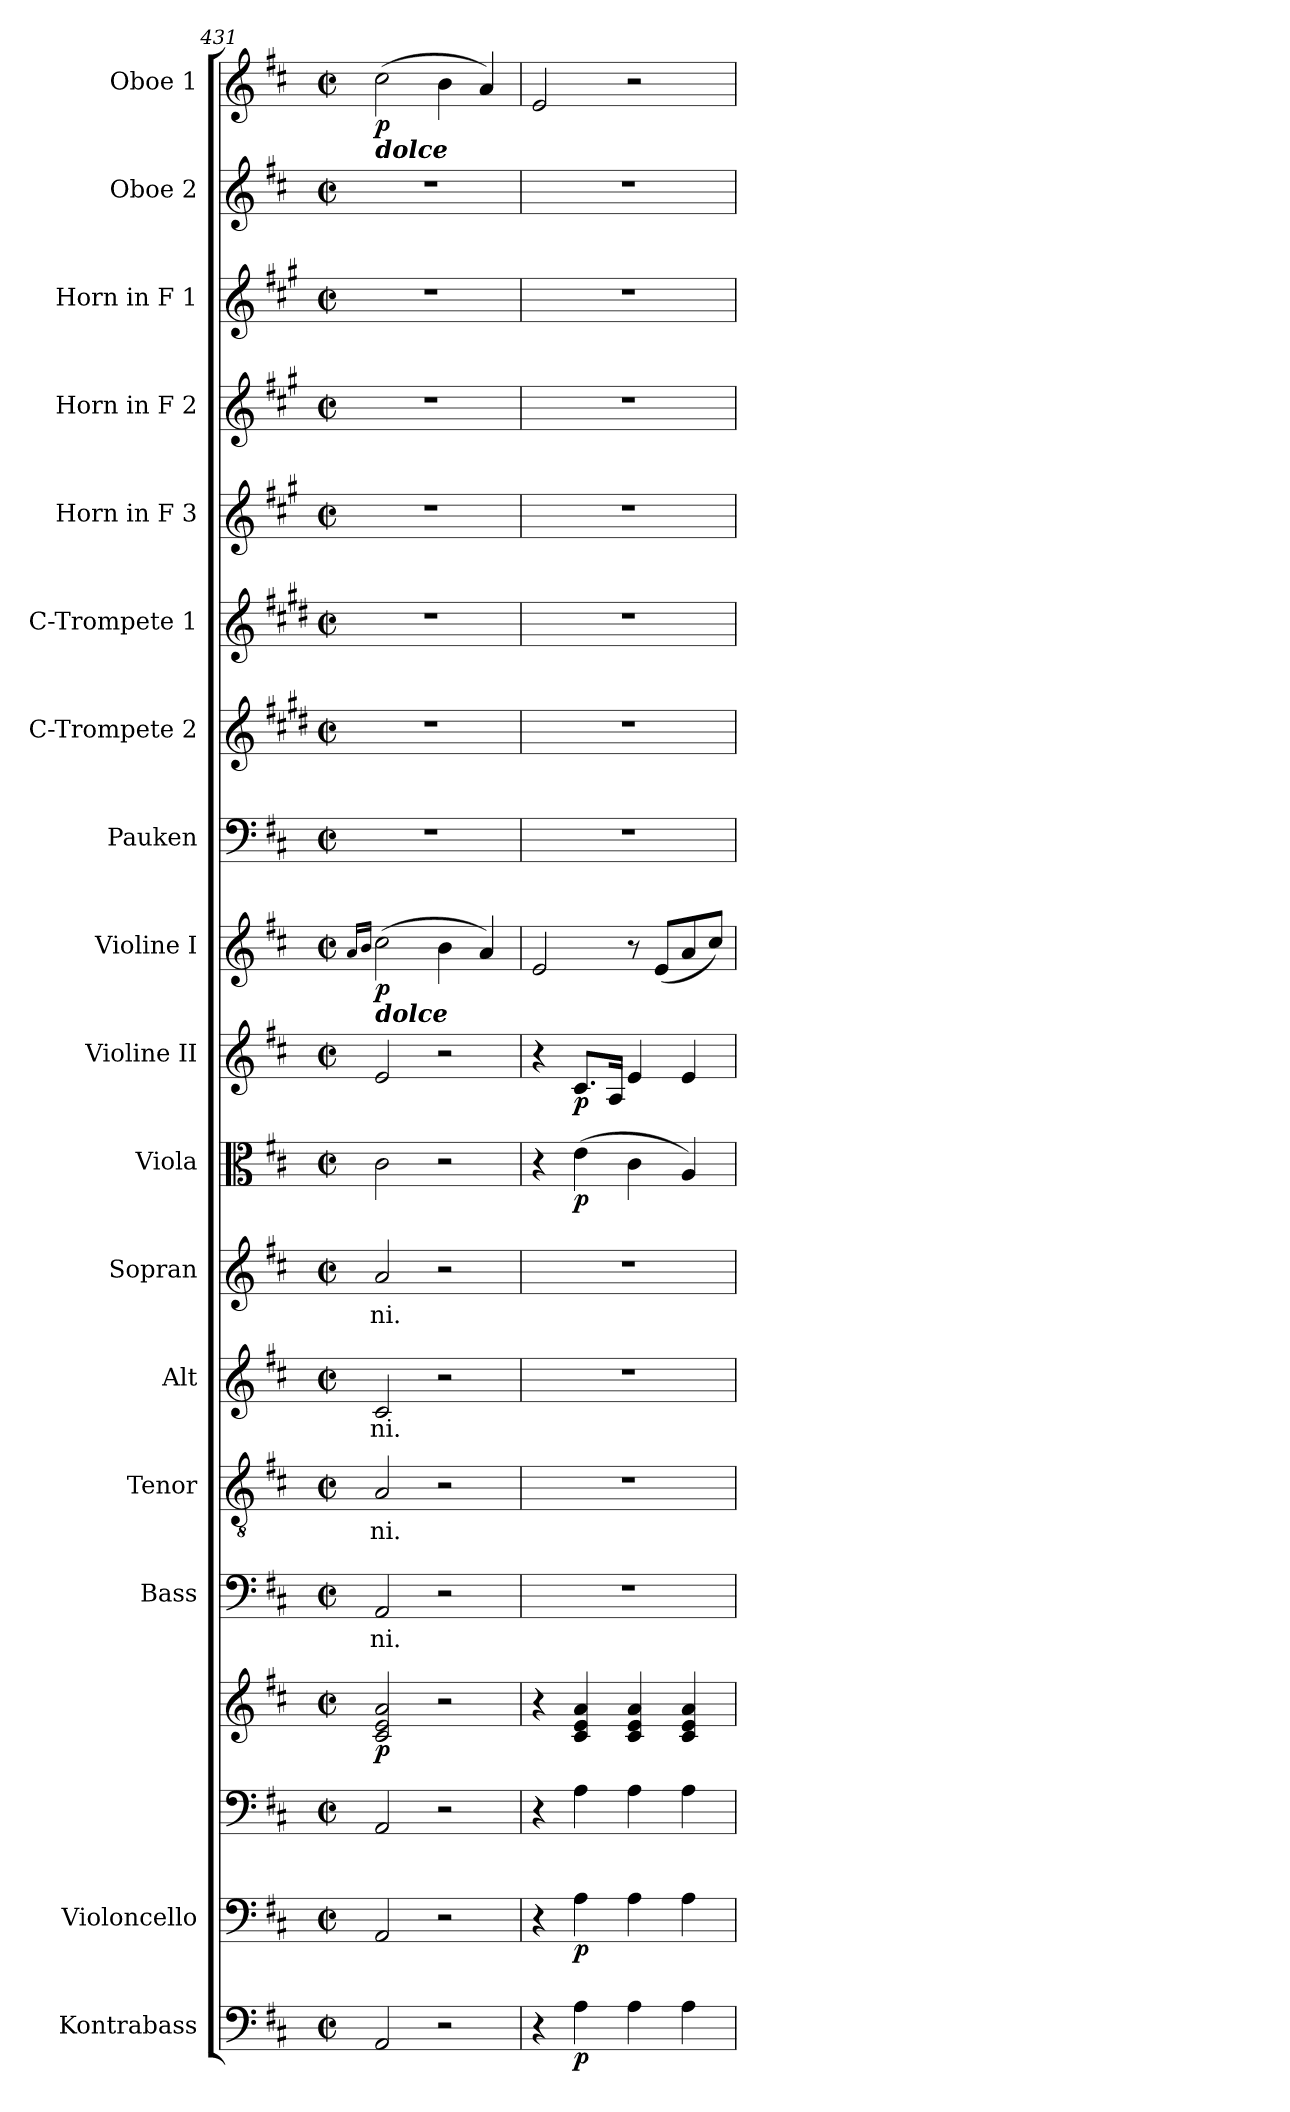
**kern	**dynam	**kern	**dynam	**kern	**kern	**dynam	**kern	**text	**kern	**text	**kern	**text	**kern	**text	**kern	**dynam	**kern	**dynam	**kern	**dynam	**kern	**kern	**kern	**kern	**kern	**kern	**kern	**kern	**dynam
*part18	*part18	*part17	*part17	*part16	*part16	*part16	*part15	*part15	*part14	*part14	*part13	*part13	*part12	*part12	*part11	*part11	*part10	*part10	*part9	*part9	*part8	*part7	*part6	*part5	*part4	*part3	*part2	*part1	*part1
*staff19	*staff19	*staff18	*staff18	*staff17	*staff16	*staff16/17	*staff15	*staff15	*staff14	*staff14	*staff13	*staff13	*staff12	*staff12	*staff11	*staff11	*staff10	*staff10	*staff9	*staff9	*staff8	*staff7	*staff6	*staff5	*staff4	*staff3	*staff2	*staff1	*staff1
*I"Kontrabass	*	*I"Violoncello	*	*	*	*	*I"Bass	*	*I"Tenor	*	*I"Alt	*	*I"Sopran	*	*I"Viola	*	*I"Violine II	*	*I"Violine I	*	*I"Pauken	*I"C-Trompete 2	*I"C-Trompete 1	*I"Horn in F 3	*I"Horn in F 2	*I"Horn in F 1	*I"Oboe 2	*I"Oboe 1	*
*I'Kb.	*	*I'Vc.	*	*	*	*	*I'B.	*	*I'T.	*	*I'A.	*	*I'S.	*	*I'Vla.	*	*I'Vl. II	*	*I'Vl. I	*	*I'Pk.	*I'C Trp. 2	*I'C Trp. 1	*	*	*	*I'Ob. 2	*I'Ob. 1	*
!!LO:PB:g=z
*clefF4	*	*clefF4	*	*clefF4	*clefG2	*	*clefF4	*	*clefGv2	*	*clefG2	*	*clefG2	*	*clefC3	*	*clefG2	*	*clefG2	*	*clefF4	*clefG2	*clefG2	*clefG2	*clefG2	*clefG2	*clefG2	*clefG2	*
*ITrd7c12	*	*	*	*	*	*	*	*	*	*	*	*	*	*	*	*	*	*	*	*	*	*ITrd1c2	*ITrd1c2	*ITrd4c7	*ITrd4c7	*ITrd4c7	*	*	*
*k[f#c#]	*	*k[f#c#]	*	*k[f#c#]	*k[f#c#]	*	*k[f#c#]	*	*k[f#c#]	*	*k[f#c#]	*	*k[f#c#]	*	*k[f#c#]	*	*k[f#c#]	*	*k[f#c#]	*	*k[f#c#]	*k[f#c#]	*k[f#c#]	*k[f#c#]	*k[f#c#]	*k[f#c#]	*k[f#c#]	*k[f#c#]	*
*D:	*	*D:	*	*D:	*D:	*	*D:	*	*D:	*	*D:	*	*D:	*	*D:	*	*D:	*	*D:	*	*D:	*D:	*D:	*D:	*D:	*D:	*D:	*D:	*
*M2/2	*	*M2/2	*	*M2/2	*M2/2	*	*M2/2	*	*M2/2	*	*M2/2	*	*M2/2	*	*M2/2	*	*M2/2	*	*M2/2	*	*M2/2	*M2/2	*M2/2	*M2/2	*M2/2	*M2/2	*M2/2	*M2/2	*
*met(c|)	*	*met(c|)	*	*met(c|)	*met(c|)	*	*met(c|)	*	*met(c|)	*	*met(c|)	*	*met(c|)	*	*met(c|)	*	*met(c|)	*	*met(c|)	*	*met(c|)	*met(c|)	*met(c|)	*met(c|)	*met(c|)	*met(c|)	*met(c|)	*met(c|)	*
=431	=431	=431	=431	=431	=431	=431	=431	=431	=431	=431	=431	=431	=431	=431	=431	=431	=431	=431	=431	=431	=431	=431	=431	=431	=431	=431	=431	=431	=431
.	.	.	.	.	.	.	.	.	.	.	.	.	.	.	.	.	.	.	16qa/LL	.	.	.	.	.	.	.	.	.	.
.	.	.	.	.	.	.	.	.	.	.	.	.	.	.	.	.	.	.	16qb/JJ	.	.	.	.	.	.	.	.	.	.
!	!	!	!	!	!	!	!	!	!	!	!	!	!	!	!	!	!	!	!	!	!	!	!	!	!	!	!	!LO:TX:b:Bi:t=dolce	!
!	!	!	!	!	!	!	!	!	!	!	!	!	!	!	!	!	!	!	!LO:TX:b:Bi:t=dolce	!	!	!	!	!	!	!	!	!	!
!	!	!	!	!	!	!LO:DY:b	!	!LO:LY:b	!	!LO:LY:b	!	!LO:LY:b	!	!LO:LY:b	!	!	!	!	!	!LO:DY:b	!	!	!	!	!	!	!	!	!LO:DY:b
2AAA/	.	2AA/	.	2AA/	2c#/ 2e/ 2a/	p	2AA/	-ni.	2A/	-ni.	2c#/	-ni.	2a/	-ni.	2c#\	.	2e/	.	(>2cc#\	p	1r	1r	1r	1r	1r	1r	1r	(>2cc#\	p
2r	.	2r	.	2r	2r	.	2r	.	2r	.	2r	.	2r	.	2r	.	2r	.	4b\	.	.	.	.	.	.	.	.	4b\	.
.	.	.	.	.	.	.	.	.	.	.	.	.	.	.	.	.	.	.	4a/)	.	.	.	.	.	.	.	.	4a/)	.
=432	=432	=432	=432	=432	=432	=432	=432	=432	=432	=432	=432	=432	=432	=432	=432	=432	=432	=432	=432	=432	=432	=432	=432	=432	=432	=432	=432	=432	=432
4r	.	4r	.	4r	4r	.	1r	.	1r	.	1r	.	1r	.	4r	.	4r	.	2e/	.	1r	1r	1r	1r	1r	1r	1r	2e/	.
!	!LO:DY:b	!	!LO:DY:b	!	!	!	!	!	!	!	!	!	!	!	!	!LO:DY:b	!	!LO:DY:b	!	!	!	!	!	!	!	!	!	!	!
4AA\	p	4A\	p	4A\	4c#/ 4e/ 4a/	.	.	.	.	.	.	.	.	.	(>4e\	p	8.c#/L	p	.	.	.	.	.	.	.	.	.	.	.
.	.	.	.	.	.	.	.	.	.	.	.	.	.	.	.	.	16A/Jk	.	.	.	.	.	.	.	.	.	.	.	.
4AA\	.	4A\	.	4A\	4c#/ 4e/ 4a/	.	.	.	.	.	.	.	.	.	4c#\	.	4e/	.	8r	.	.	.	.	.	.	.	.	2r	.
.	.	.	.	.	.	.	.	.	.	.	.	.	.	.	.	.	.	.	(<8e/L	.	.	.	.	.	.	.	.	.	.
4AA\	.	4A\	.	4A\	4c#/ 4e/ 4a/	.	.	.	.	.	.	.	.	.	4A/)	.	4e/	.	8a/	.	.	.	.	.	.	.	.	.	.
.	.	.	.	.	.	.	.	.	.	.	.	.	.	.	.	.	.	.	8cc#/J)	.	.	.	.	.	.	.	.	.	.
=	=	=	=	=	=	=	=	=	=	=	=	=	=	=	=	=	=	=	=	=	=	=	=	=	=	=	=	=	=
*-	*-	*-	*-	*-	*-	*-	*-	*-	*-	*-	*-	*-	*-	*-	*-	*-	*-	*-	*-	*-	*-	*-	*-	*-	*-	*-	*-	*-	*-
